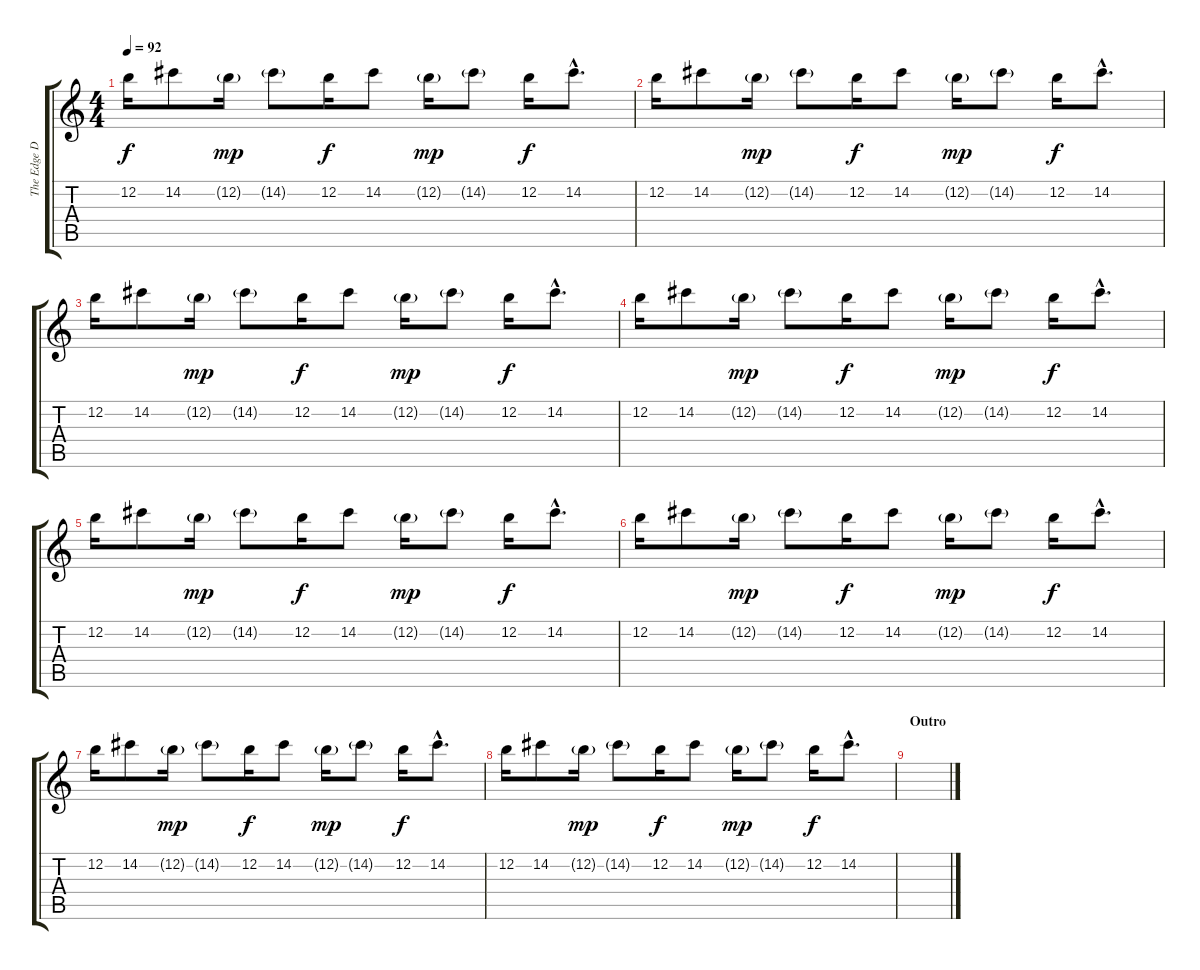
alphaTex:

\track ("The Edge Dist Lead" "The Edge D") {instrument overdrivenguitar}
\staff {score tabs}
\tuning (E4 B3 G3 D3 A2 E2) {hide}
\ts (4 4)
\tempo 92
\clef g2
\ks c
12.2.16{dy f} 14.2.8 12.2{g}.16{dy mp} 14.2{g}.8 12.2.16{dy f} 14.2.8 12.2{g}.16{dy mp} 14.2{g}.8 12.2.16{dy f} 14.2{hac}.8{d} |
12.2.16 14.2.8 12.2{g}.16{dy mp} 14.2{g}.8 12.2.16{dy f} 14.2.8 12.2{g}.16{dy mp} 14.2{g}.8 12.2.16{dy f} 14.2{hac}.8{d} |
12.2.16 14.2.8 12.2{g}.16{dy mp} 14.2{g}.8 12.2.16{dy f} 14.2.8 12.2{g}.16{dy mp} 14.2{g}.8 12.2.16{dy f} 14.2{hac}.8{d} |
12.2.16 14.2.8 12.2{g}.16{dy mp} 14.2{g}.8 12.2.16{dy f} 14.2.8 12.2{g}.16{dy mp} 14.2{g}.8 12.2.16{dy f} 14.2{hac}.8{d} |
12.2.16 14.2.8 12.2{g}.16{dy mp} 14.2{g}.8 12.2.16{dy f} 14.2.8 12.2{g}.16{dy mp} 14.2{g}.8 12.2.16{dy f} 14.2{hac}.8{d} |
12.2.16 14.2.8 12.2{g}.16{dy mp} 14.2{g}.8 12.2.16{dy f} 14.2.8 12.2{g}.16{dy mp} 14.2{g}.8 12.2.16{dy f} 14.2{hac}.8{d} |
12.2.16 14.2.8 12.2{g}.16{dy mp} 14.2{g}.8 12.2.16{dy f} 14.2.8 12.2{g}.16{dy mp} 14.2{g}.8 12.2.16{dy f} 14.2{hac}.8{d} |
12.2.16 14.2.8 12.2{g}.16{dy mp} 14.2{g}.8 12.2.16{dy f} 14.2.8 12.2{g}.16{dy mp} 14.2{g}.8 12.2.16{dy f} 14.2{hac}.8{d} |
\section ("" "Outro")
